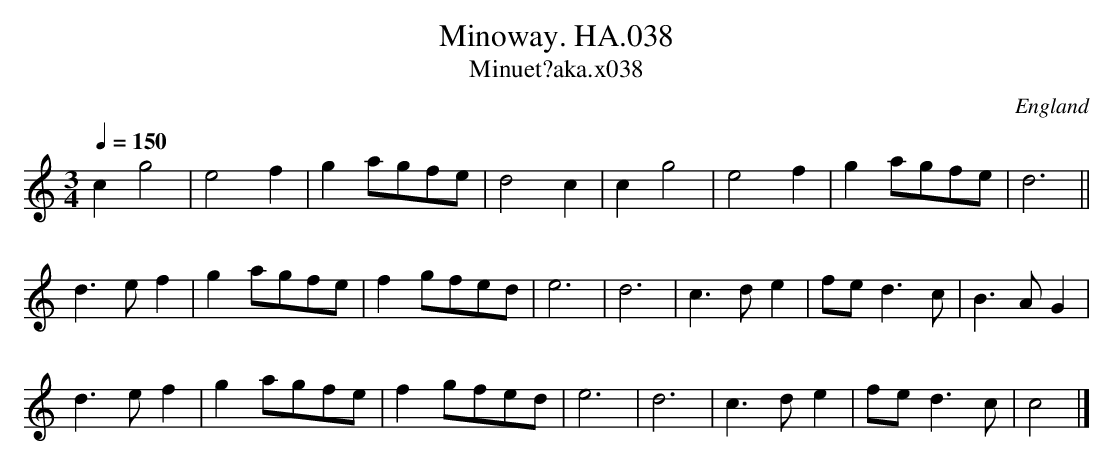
X:1
T:Minoway. HA.038
T:Minuet?aka.x038
M:3/4
L:1/4
Q:1/4=150
O:England
K:C major
cg2|e2f|ga/g/f/e/|d2c|cg2|e2f|ga/g/f/e/|d3||!
d>ef|ga/g/f/e/|fg/f/e/d/|e3|d3|c>de|f/e/d>c|B>AG|!
d>ef|ga/g/f/e/|fg/f/e/d/|e3|d3|c>de|f/e/d>c|c2|]
